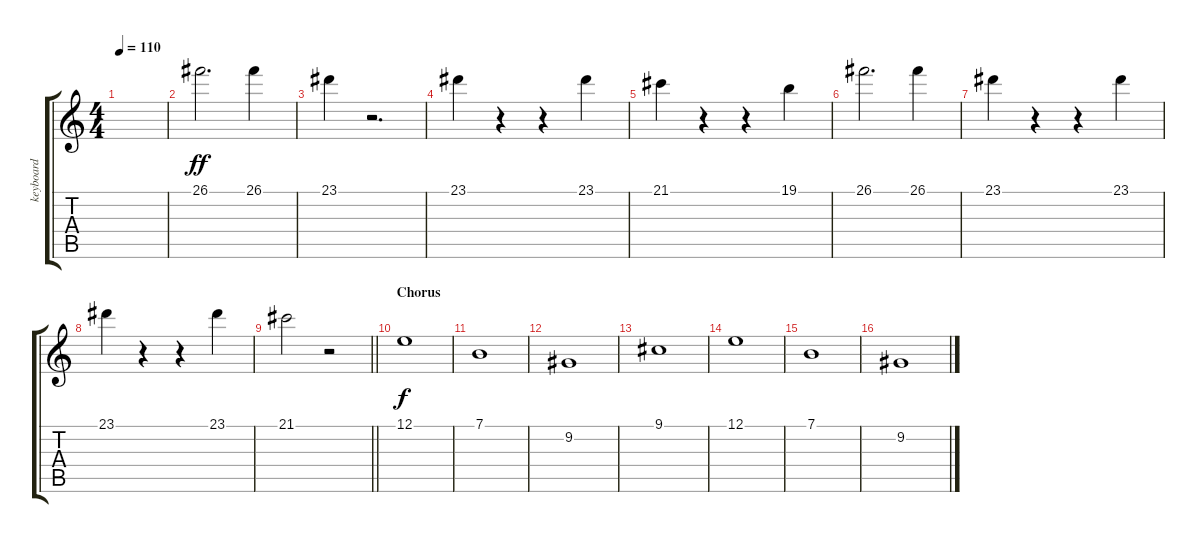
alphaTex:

\track ("keyboard" "keyboard") {instrument marimba}
\staff {score tabs}
\tuning (E4 B3 G3 D3 A2 E2) {hide}
\ts (4 4)
\tempo 110
\clef g2
\ks c
|
26.1.2{d dy ff volume 10 instrument marimba} 26.1.4 |
23.1.4 r.2{d} |
23.1.4 r.4 r.4 23.1.4 |
21.1.4 r.4 r.4 19.1.4 |
26.1.2{d} 26.1.4 |
23.1.4 r.4 r.4 23.1.4 |
23.1.4 r.4 r.4 23.1.4 |
\barLineRight lightlight
21.1.2 r.2 |
\section ("" "Chorus")
12.1.1{dy f volume 8 instrument stringensemble1} |
7.1.1 |
9.2.1 |
9.1.1 |
12.1.1 |
7.1.1 |
9.2.1
